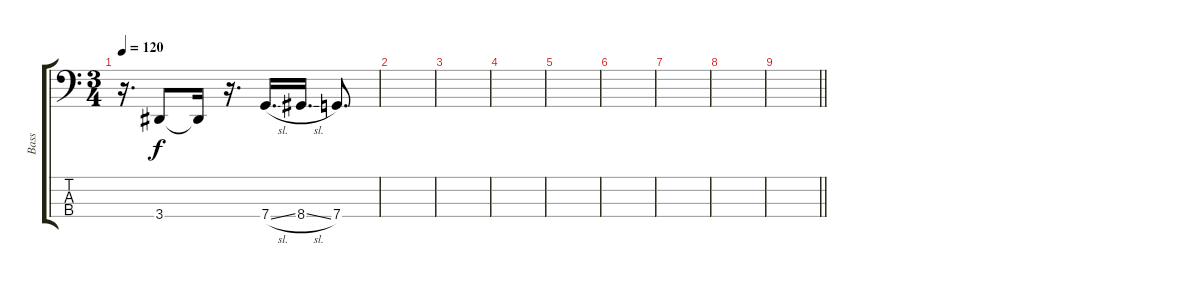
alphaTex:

\track ("Bass" "Bass") {instrument electricbassfinger}
\staff {score tabs}
\tuning (F2 C2 G1 C1) {hide}
\ts (3 4)
\tempo 120
\clef f4
\ks c
r.16{d dy f} 3.4.8 3.4{t}.16 r.16{d} 7.4{sl}.16{d} 8.4{sl}.16{d} 7.4.8{d} |
|
|
|
|
|
|
|
\barLineRight lightlight
